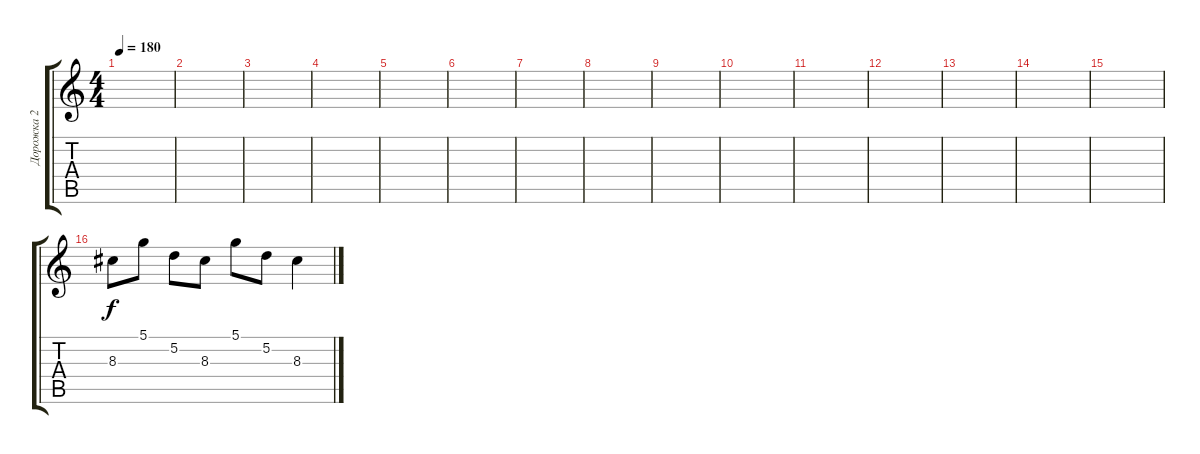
\track ("Дорожка 2" "Дорожка 2") {instrument acousticguitarnylon}
\staff {score tabs}
\tuning (D4 A3 F3 C3 G2 D2) {hide}
\ts (4 4)
\tempo 180
\clef g2
\ks c
|
|
|
|
|
|
|
|
|
|
|
|
|
|
|
8.3.8 5.1.8 5.2.8 8.3.8 5.1.8 5.2.8 8.3.4
